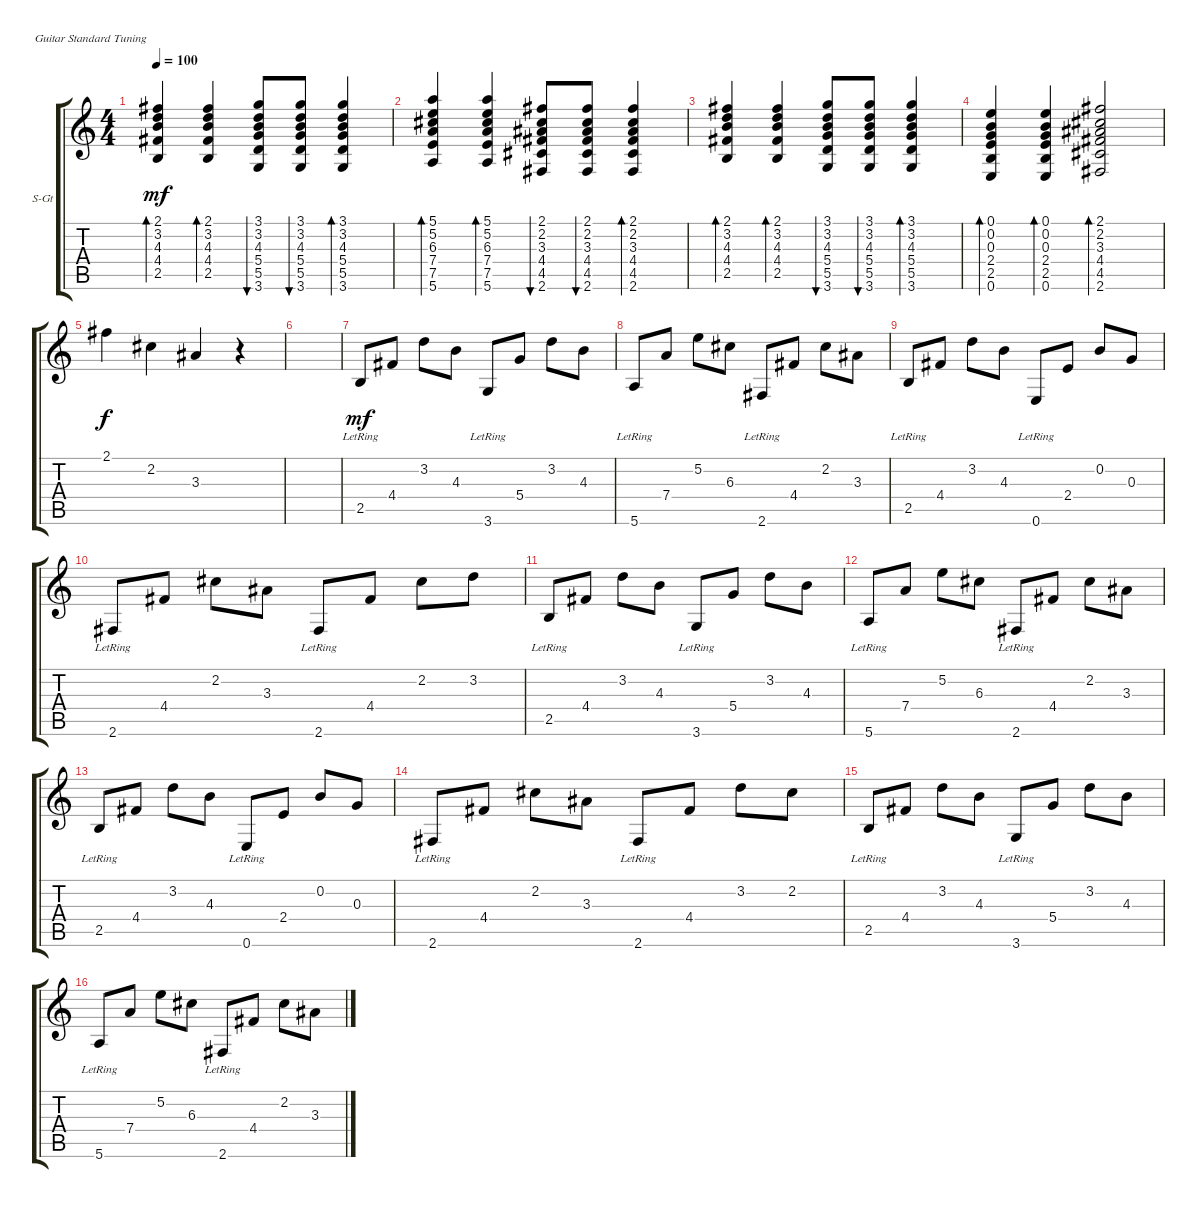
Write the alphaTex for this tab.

\defaultSystemsLayout 4
\bracketExtendMode groupsimilarinstruments
\firstSystemTrackNameOrientation horizontal
\otherSystemsTrackNameOrientation horizontal
\track ("Roman" "S-Gt") {instrument acousticguitarsteel}
\staff {score tabs}
\tuning (E4 B3 G3 D3 A2 E2)
\ts (4 4)
\tempo 100
\clef g2
\ks c
(2.5 4.4 4.3 3.2 2.1).4{bd 120 dy mf} (2.5 4.4 4.3 3.2 2.1).4{bd 120} (3.6 5.5 5.4 4.3 3.2 3.1).8{bu 119} (3.6 5.5 5.4 4.3 3.2 3.1).8{bu 60} (3.6 5.5 5.4 4.3 3.2 3.1).4{bd 60} |
(5.6 7.5 7.4 6.3 5.2 5.1).4{bd 120} (5.6 7.5 7.4 6.3 5.1 5.2).4{bd 120} (2.6 4.5 4.4 3.3 2.2 2.1).8{bu 119} (2.6 4.5 4.4 3.3 2.2 2.1).8{bu 118} (2.6 4.5 4.4 3.3 2.2 2.1).4{bd 120} |
(2.5 4.4 4.3 3.2 2.1).4{bd 120} (2.5 4.4 4.3 3.2 2.1).4{bd 120} (3.6 5.5 5.4 4.3 3.2 3.1).8{bu 119} (3.6 5.5 5.4 4.3 3.2 3.1).8{bu 60} (3.6 5.5 5.4 4.3 3.2 3.1).4{bd 60} |
(0.6 2.5 2.4 0.1 0.2 0.3).4{bd 120} (0.6 2.5 2.4 0.3 0.2 0.1).4{bd 120} (2.6 4.5 4.4 3.3 2.2 2.1).2{bd 237} |
2.1.4{dy f} 2.2.4 3.3.4 r.4 |
|
2.5{lr}.8{dy mf} 4.4.8 3.2.8 4.3.8 3.6{lr}.8 5.4.8 3.2.8 4.3.8 |
5.6{lr}.8 7.4.8 5.2.8 6.3.8 2.6{lr}.8 4.4.8 2.2.8 3.3.8 |
2.5{lr}.8 4.4.8 3.2.8 4.3.8 0.6{lr}.8 2.4.8 0.2.8 0.3.8 |
2.6{lr}.8 4.4.8 2.2.8 3.3.8 2.6{lr}.8 4.4.8 2.2.8 3.2.8 |
2.5{lr}.8 4.4.8 3.2.8 4.3.8 3.6{lr}.8 5.4.8 3.2.8 4.3.8 |
5.6{lr}.8 7.4.8 5.2.8 6.3.8 2.6{lr}.8 4.4.8 2.2.8 3.3.8 |
2.5{lr}.8 4.4.8 3.2.8 4.3.8 0.6{lr}.8 2.4.8 0.2.8 0.3.8 |
2.6{lr}.8 4.4.8 2.2.8 3.3.8 2.6{lr}.8 4.4.8 3.2.8 2.2.8 |
2.5{lr}.8 4.4.8 3.2.8 4.3.8 3.6{lr}.8 5.4.8 3.2.8 4.3.8 |
5.6{lr}.8 7.4.8 5.2.8 6.3.8 2.6{lr}.8 4.4.8 2.2.8 3.3.8
